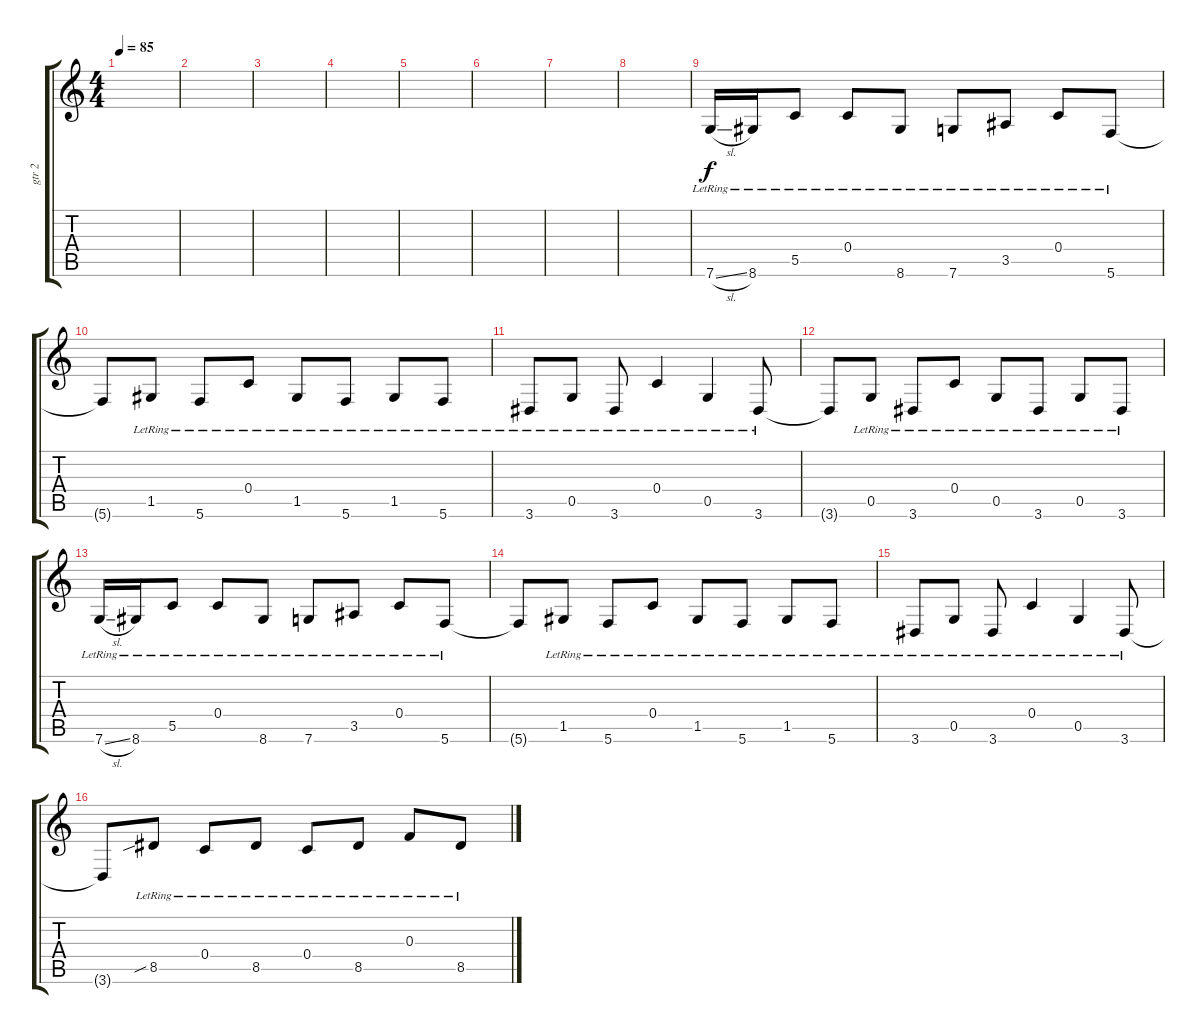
\track ("gtr 2" "gtr 2") {instrument electricguitarjazz}
\staff {score tabs}
\tuning (D4 A3 F3 C3 G2 C2) {hide}
\ts (4 4)
\tempo 85
\clef g2
\ks c
|
|
|
|
|
|
|
|
7.6{sl lr}.16 8.6{lr}.16 5.5{lr}.8 0.4{lr}.8 8.6{lr}.8 7.6{lr}.8 3.5{lr}.8 0.4{lr}.8 5.6{lr}.8 |
5.6{t}.8 1.5{lr}.8 5.6{lr}.8 0.4{lr}.8 1.5{lr}.8 5.6{lr}.8 1.5{lr}.8 5.6{lr}.8 |
3.6{lr}.8 0.5{lr}.8 3.6{lr}.8 0.4{lr}.4 0.5{lr}.4 3.6{lr}.8 |
3.6{t}.8 0.5{lr}.8 3.6{lr}.8 0.4{lr}.8 0.5{lr}.8 3.6{lr}.8 0.5{lr}.8 3.6{lr}.8 |
7.6{sl lr}.16 8.6{lr}.16 5.5{lr}.8 0.4{lr}.8 8.6{lr}.8 7.6{lr}.8 3.5{lr}.8 0.4{lr}.8 5.6{lr}.8 |
5.6{t}.8 1.5{lr}.8 5.6{lr}.8 0.4{lr}.8 1.5{lr}.8 5.6{lr}.8 1.5{lr}.8 5.6{lr}.8 |
3.6{lr}.8 0.5{lr}.8 3.6{lr}.8 0.4{lr}.4 0.5{lr}.4 3.6{lr}.8 |
3.6{t}.8 8.5{sib lr}.8 0.4{lr}.8 8.5{lr}.8 0.4{lr}.8 8.5{lr}.8 0.3{lr}.8 8.5{lr}.8
